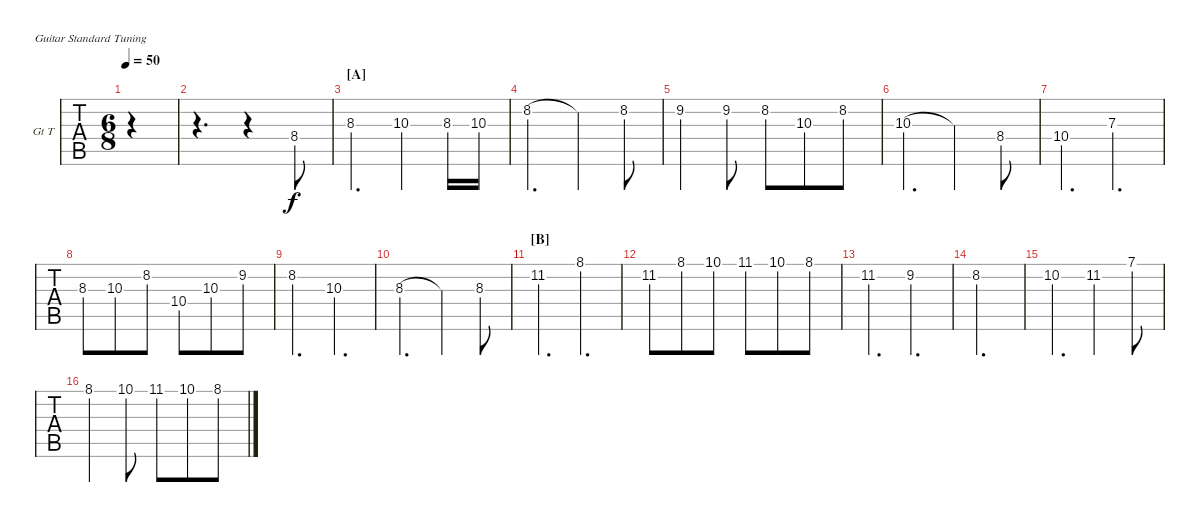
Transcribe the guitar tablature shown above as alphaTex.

\defaultSystemsLayout 4
\bracketExtendMode nobrackets
\firstSystemTrackNameOrientation horizontal
\otherSystemsTrackNameOrientation horizontal
\chordDiagramsInScore
\track ("Guitar Theme" "Gt T") {instrument acousticguitarsteel}
\staff {tabs}
\tuning (E4 B3 G3 D3 A2 E2)
\ts (6 8)
\tempo 50
\clef g2
\ks eb
|
r.4{d} r.4 8.4.8 |
\section ("A" "")
8.3.4{d} 10.3.4 8.3.16 10.3.16 |
8.2.4{d} 8.2{t}.4 8.2.8 |
9.2.4 9.2.8 8.2.8 10.3.8 8.2.8 |
10.3.4{d} 10.3{t}.4 8.4.8 |
10.4.4{d} 7.3.4{d} |
8.3.8 10.3.8 8.2.8 10.4.8 10.3.8 9.2.8 |
8.2.4{d} 10.3.4{d} |
8.3.4{d} 8.3{t}.4 8.3.8 |
\section ("B" "")
11.2.4{d} 8.1.4{d} |
11.2.8 8.1.8 10.1.8 11.1.8 10.1.8 8.1.8 |
11.2.4{d} 9.2.4{d} |
8.2.2{d} |
10.2.4{d} 11.2.4 7.1.8 |
8.1.4 10.1.8 11.1.8 10.1.8 8.1.8
